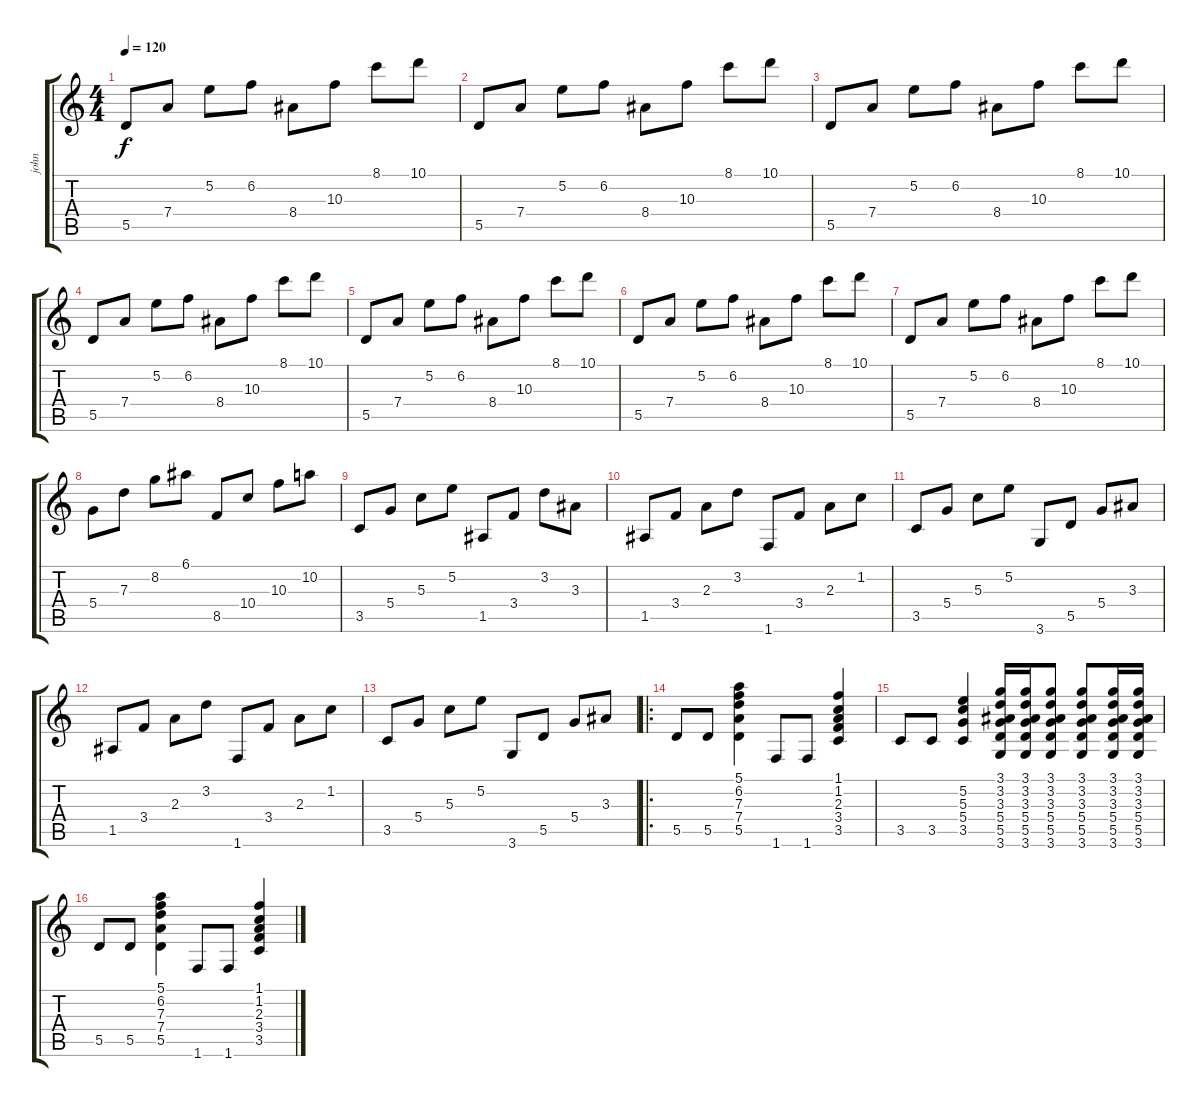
\track ("john" "john") {instrument acousticguitarsteel}
\staff {score tabs}
\tuning (E4 B3 G3 D3 A2 E2) {hide}
\ts (4 4)
\tempo 120
\clef g2
\ks c
5.5.8{dy f instrument acousticguitarsteel} 7.4.8 5.2.8 6.2.8 8.4.8 10.3.8 8.1.8 10.1.8 |
5.5.8 7.4.8 5.2.8 6.2.8 8.4.8 10.3.8 8.1.8 10.1.8 |
5.5.8 7.4.8 5.2.8 6.2.8 8.4.8 10.3.8 8.1.8 10.1.8 |
5.5.8 7.4.8 5.2.8 6.2.8 8.4.8 10.3.8 8.1.8 10.1.8 |
5.5.8 7.4.8 5.2.8 6.2.8 8.4.8 10.3.8 8.1.8 10.1.8 |
5.5.8 7.4.8 5.2.8 6.2.8 8.4.8 10.3.8 8.1.8 10.1.8 |
5.5.8 7.4.8 5.2.8 6.2.8 8.4.8 10.3.8 8.1.8 10.1.8 |
5.4.8 7.3.8 8.2.8 6.1.8 8.5.8 10.4.8 10.3.8 10.2.8 |
3.5.8 5.4.8 5.3.8 5.2.8 1.5.8 3.4.8 3.2.8 3.3.8 |
1.5.8 3.4.8 2.3.8 3.2.8 1.6.8 3.4.8 2.3.8 1.2.8 |
3.5.8 5.4.8 5.3.8 5.2.8 3.6.8 5.5.8 5.4.8 3.3.8 |
1.5.8 3.4.8 2.3.8 3.2.8 1.6.8 3.4.8 2.3.8 1.2.8 |
3.5.8 5.4.8 5.3.8 5.2.8 3.6.8 5.5.8 5.4.8 3.3.8 |
\ro
5.5.8 5.5.8 (5.1 6.2 7.3 7.4 5.5).4 1.6.8 1.6.8 (1.1 1.2 2.3 3.4 3.5).4 |
3.5.8 3.5.8 (5.2 5.3 5.4 3.5).4 (3.1 3.2 3.3 5.4 5.5 3.6).16 (3.1 3.2 3.3 5.4 5.5 3.6).16 (3.1 3.2 3.3 5.4 5.5 3.6).8 (3.1 3.2 3.3 5.4 5.5 3.6).8 (3.1 3.2 3.3 5.4 5.5 3.6).16 (3.1 3.2 3.3 5.4 5.5 3.6).16 |
5.5.8 5.5.8 (5.1 6.2 7.3 7.4 5.5).4 1.6.8 1.6.8 (1.1 1.2 2.3 3.4 3.5).4
